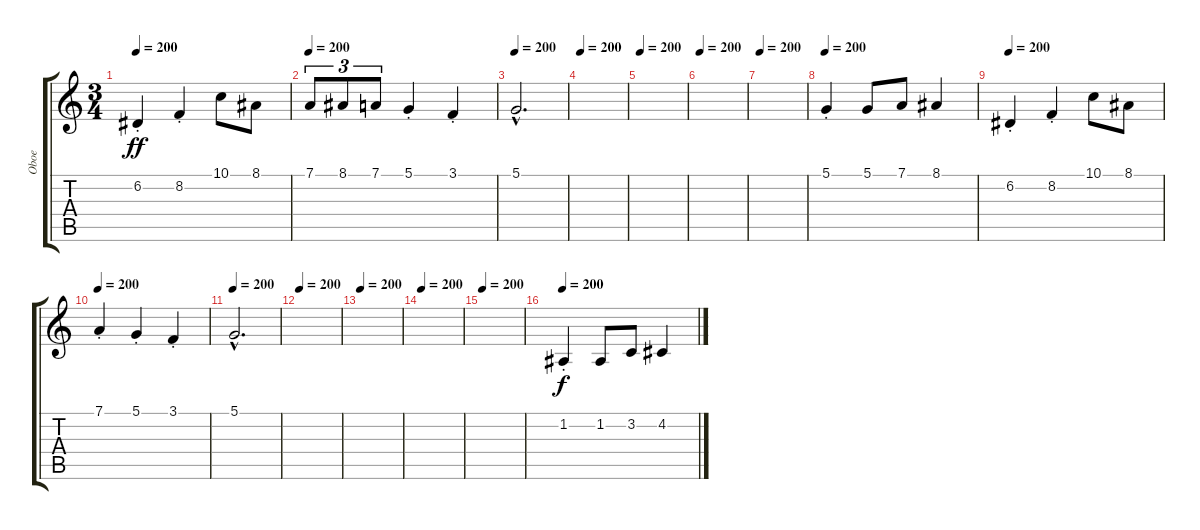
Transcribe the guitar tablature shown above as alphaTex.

\track ("Oboe" "Oboe") {instrument oboe}
\staff {score tabs}
\tuning (D4 A3 F3 C3 G2 D2) {hide}
\ts (3 4)
\tempo 200
\clef g2
\ks c
6.2{st}.4{dy ff} 8.2{st}.4 10.1.8 8.1.8 |
\tempo 200
7.1.8{tu (3 2)} 8.1.8{tu (3 2)} 7.1.8{tu (3 2)} 5.1{st}.4 3.1{st}.4 |
\tempo 200
5.1{hac}.2{d} |
\tempo 200
|
\tempo 200
|
\tempo 200
|
\tempo 200
|
\tempo 200
5.1{st}.4{volume 11 balance 8 instrument frenchhorn} 5.1.8 7.1.8 8.1.4 |
\tempo 200
6.2{st}.4 8.2{st}.4 10.1.8 8.1.8 |
\tempo 200
7.1{st}.4 5.1{st}.4 3.1{st}.4 |
\tempo 200
5.1{hac}.2{d} |
\tempo 200
|
\tempo 200
|
\tempo 200
|
\tempo 200
|
\tempo 200
1.2{st}.4{dy f instrument frenchhorn} 1.2.8 3.2.8 4.2.4
